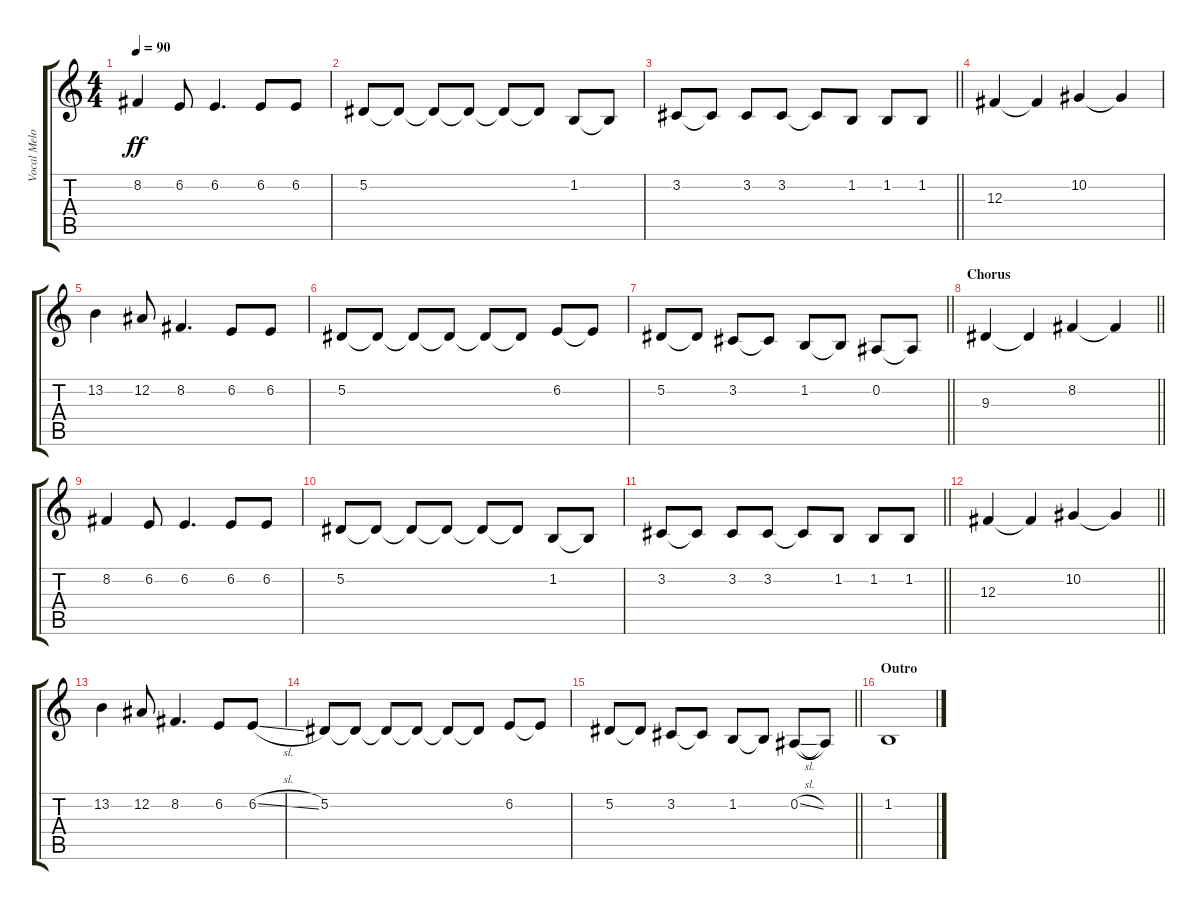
\track ("Vocal Melody" "Vocal Melo") {instrument englishhorn}
\staff {score tabs}
\tuning (Eb4 Bb3 Gb3 Db3 Ab2 Eb2) {hide}
\ts (4 4)
\tempo 90
\clef g2
\ks c
8.2.4{dy ff} 6.2.8 6.2.4{d} 6.2.8 6.2.8 |
5.2.8 5.2{t}.8 5.2{t}.8 5.2{t}.8 5.2{t}.8 5.2{t}.8 1.2.8 1.2{t}.8 |
\barLineRight lightlight
3.2.8 3.2{t}.8 3.2.8 3.2.8 3.2{t}.8 1.2.8 1.2.8 1.2.8 |
12.3.4 12.3{t}.4 10.2.4 10.2{t}.4 |
13.2.4 12.2.8 8.2.4{d} 6.2.8 6.2.8 |
5.2.8 5.2{t}.8 5.2{t}.8 5.2{t}.8 5.2{t}.8 5.2{t}.8 6.2.8 6.2{t}.8 |
\barLineRight lightlight
5.2.8 5.2{t}.8 3.2.8 3.2{t}.8 1.2.8 1.2{t}.8 0.2.8 0.2{t}.8 |
\section ("" "Chorus")
\barLineRight lightlight
9.3.4 9.3{t}.4 8.2.4 8.2{t}.4 |
8.2.4 6.2.8 6.2.4{d} 6.2.8 6.2.8 |
5.2.8 5.2{t}.8 5.2{t}.8 5.2{t}.8 5.2{t}.8 5.2{t}.8 1.2.8 1.2{t}.8 |
\barLineRight lightlight
3.2.8 3.2{t}.8 3.2.8 3.2.8 3.2{t}.8 1.2.8 1.2.8 1.2.8 |
\barLineRight lightlight
12.3.4 12.3{t}.4 10.2.4 10.2{t}.4 |
13.2.4 12.2.8 8.2.4{d} 6.2.8 6.2{sl}.8 |
5.2.8 5.2{t}.8 5.2{t}.8 5.2{t}.8 5.2{t}.8 5.2{t}.8 6.2.8 6.2{t}.8 |
\barLineRight lightlight
5.2.8 5.2{t}.8 3.2.8 3.2{t}.8 1.2.8 1.2{t}.8 0.2{sl}.8 0.2{t}.8 |
\section ("" "Outro")
1.2.1{volume 0}
